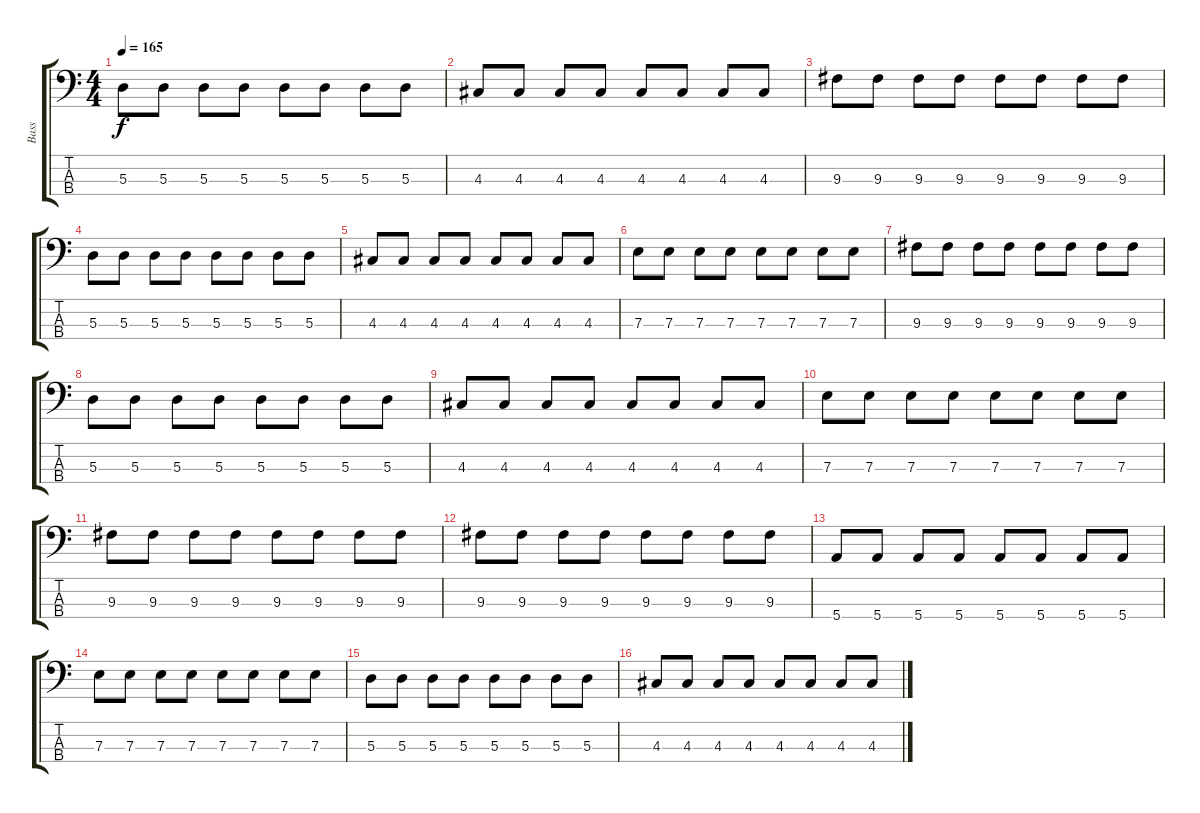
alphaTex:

\track ("Bass" "Bass") {instrument electricbassfinger}
\staff {score tabs}
\tuning (G2 D2 A1 E1) {hide}
\ts (4 4)
\tempo 165
\clef f4
\ks c
5.3.8{dy f} 5.3.8 5.3.8 5.3.8 5.3.8 5.3.8 5.3.8 5.3.8 |
4.3.8 4.3.8 4.3.8 4.3.8 4.3.8 4.3.8 4.3.8 4.3.8 |
9.3.8 9.3.8 9.3.8 9.3.8 9.3.8 9.3.8 9.3.8 9.3.8 |
5.3.8 5.3.8 5.3.8 5.3.8 5.3.8 5.3.8 5.3.8 5.3.8 |
4.3.8 4.3.8 4.3.8 4.3.8 4.3.8 4.3.8 4.3.8 4.3.8 |
7.3.8 7.3.8 7.3.8 7.3.8 7.3.8 7.3.8 7.3.8 7.3.8 |
9.3.8 9.3.8 9.3.8 9.3.8 9.3.8 9.3.8 9.3.8 9.3.8 |
5.3.8 5.3.8 5.3.8 5.3.8 5.3.8 5.3.8 5.3.8 5.3.8 |
4.3.8 4.3.8 4.3.8 4.3.8 4.3.8 4.3.8 4.3.8 4.3.8 |
7.3.8 7.3.8 7.3.8 7.3.8 7.3.8 7.3.8 7.3.8 7.3.8 |
9.3.8 9.3.8 9.3.8 9.3.8 9.3.8 9.3.8 9.3.8 9.3.8 |
9.3.8 9.3.8 9.3.8 9.3.8 9.3.8 9.3.8 9.3.8 9.3.8 |
5.4.8 5.4.8 5.4.8 5.4.8 5.4.8 5.4.8 5.4.8 5.4.8 |
7.3.8 7.3.8 7.3.8 7.3.8 7.3.8 7.3.8 7.3.8 7.3.8 |
5.3.8 5.3.8 5.3.8 5.3.8 5.3.8 5.3.8 5.3.8 5.3.8 |
4.3.8 4.3.8 4.3.8 4.3.8 4.3.8 4.3.8 4.3.8 4.3.8
